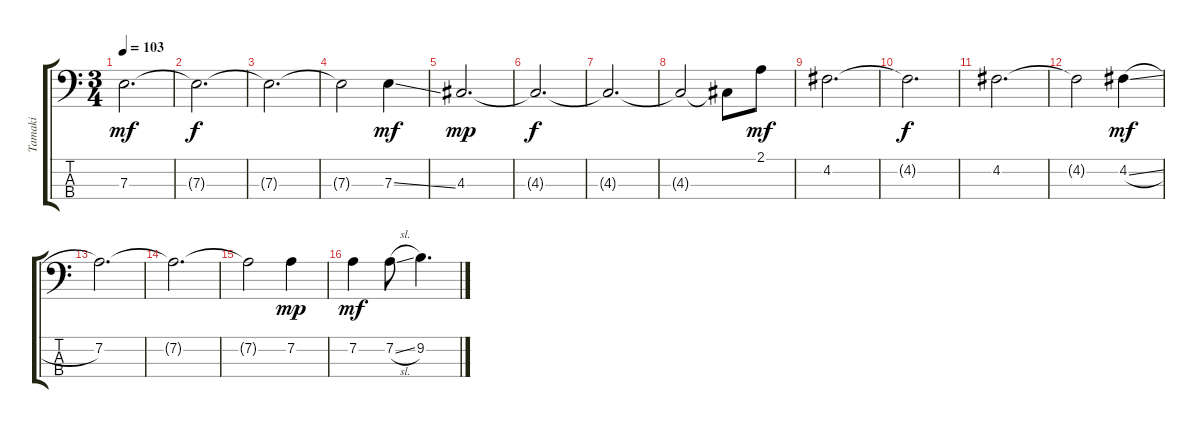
\track ("Tamaki" "Tamaki") {instrument electricbassfinger}
\staff {score tabs}
\tuning (G2 D2 A1 E1) {hide}
\ts (3 4)
\tempo 103
\clef f4
\ks c
7.3.2{d dy mf} |
7.3{t}.2{d dy f} |
7.3{t}.2{d} |
7.3{t}.2 7.3{ss}.4{dy mf} |
4.3.2{d dy mp} |
4.3{t}.2{d dy f} |
4.3{t}.2{d} |
4.3{t}.2 4.3{t}.8 2.1.8{dy mf} |
4.2.2{d} |
4.2{t}.2{d dy f} |
4.2.2{d} |
4.2{t}.2 4.2{sl}.4{dy mf} |
7.2.2{d} |
7.2{t}.2{d} |
7.2{t}.2 7.2.4{dy mp} |
7.2.4{dy mf} 7.2{sl}.8 9.2.4{d}
